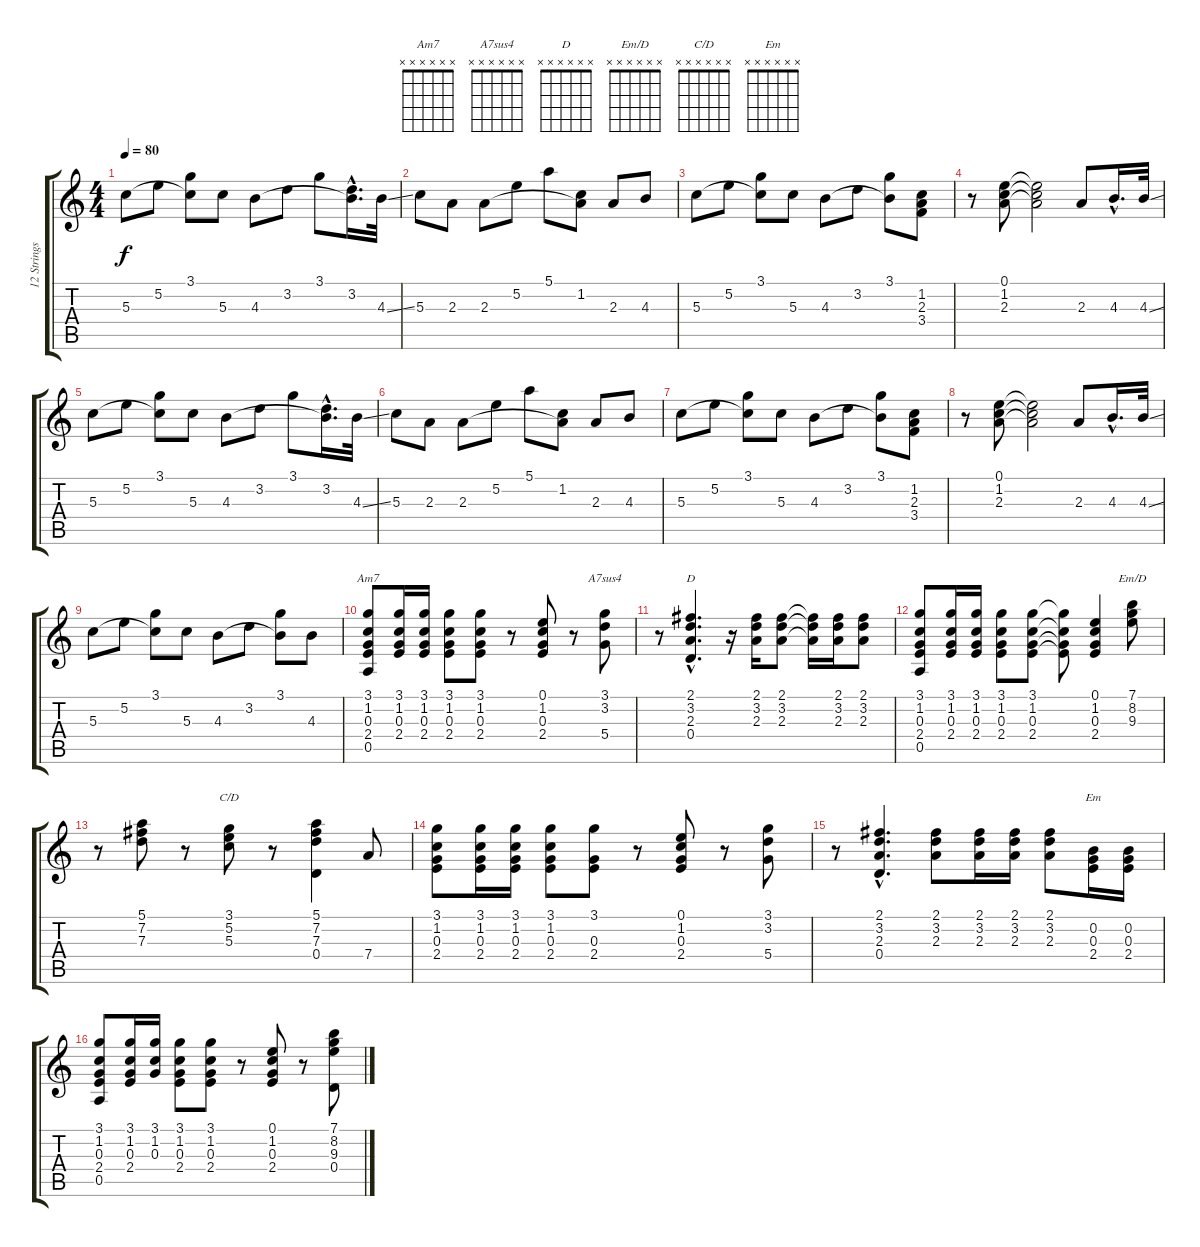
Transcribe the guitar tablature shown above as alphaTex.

\track ("12 Strings Guitar - Jimmy Page" "12 Strings") {instrument electricguitarjazz}
\staff {score tabs}
\tuning (E4 B3 G3 D3 A2 E2) {hide}
\chord ("Am7" x x x x x x) {firstfret 0}
\chord ("A7sus4" x x x x x x) {firstfret 0}
\chord ("D" x x x x x x) {firstfret 0}
\chord ("Em/D" x x x x x x) {firstfret 0}
\chord ("C/D" x x x x x x) {firstfret 0}
\chord ("Em" x x x x x x) {firstfret 0}
\ts (4 4)
\tempo 80
\clef g2
\ks c
5.3.8{dy f} 5.2.8 (3.1 5.3{t}).8 5.3.8 4.3.8 3.2.8 3.1.8 (3.2{hac} 4.3{hac t}).16{d} 4.3{ss}.32 |
5.3.8 2.3.8 2.3.8 5.2.8 5.1.8 (1.2 2.3{t}).8 2.3.8 4.3.8 |
5.3.8 5.2.8 (3.1 5.3{t}).8 5.3.8 4.3.8 3.2.8 (3.1 4.3{t}).8 (1.2 2.3 3.4).8 |
r.8 (0.1 1.2 2.3).8 (0.1{t} 1.2{t} 2.3{t}).2 2.3.8 4.3{hac}.16{d} 4.3{ss}.32 |
5.3.8 5.2.8 (3.1 5.3{t}).8 5.3.8 4.3.8 3.2.8 3.1.8 (3.2{hac} 4.3{hac t}).16{d} 4.3{ss}.32 |
5.3.8 2.3.8 2.3.8 5.2.8 5.1.8 (1.2 2.3{t}).8 2.3.8 4.3.8 |
5.3.8 5.2.8 (3.1 5.3{t}).8 5.3.8 4.3.8 3.2.8 (3.1 4.3{t}).8 (1.2 2.3 3.4).8 |
r.8 (0.1 1.2 2.3).8 (0.1{t} 1.2{t} 2.3{t}).2 2.3.8 4.3{hac}.16{d} 4.3{ss}.32 |
5.3.8 5.2.8 (3.1 5.3{t}).8 5.3.8 4.3.8 3.2.8 (3.1 4.3{t}).8 4.3.8 |
(3.1 1.2 0.3 2.4 0.5).8{ch "Am7"} (3.1 1.2 0.3 2.4).16 (3.1 1.2 0.3 2.4).16 (3.1 1.2 0.3 2.4).8 (3.1 1.2 0.3 2.4).8 r.8 (0.1 1.2 0.3 2.4).8 r.8 (3.1 3.2 5.4).8{ch "A7sus4"} |
r.8 (2.1{hac} 3.2{hac} 2.3{hac} 0.4{hac}).4{d ch "D"} r.16 (2.1 3.2 2.3).16 (2.1 3.2 2.3).8 (2.1{t} 3.2{t} 2.3{t}).16 (2.1 3.2 2.3).16 (2.1 3.2 2.3).8 |
(3.1 1.2 0.3 2.4 0.5).8 (3.1 1.2 0.3 2.4).16 (3.1 1.2 0.3 2.4).16 (3.1 1.2 0.3 2.4).8 (3.1 1.2 0.3 2.4).8 (3.1{t} 1.2{t} 0.3{t} 2.4{t}).8 (0.1 1.2 0.3 2.4).4 (7.1 8.2 9.3).8{ch "Em/D"} |
r.8 (5.1 7.2 7.3).8 r.8 (3.1 5.2 5.3).8{ch "C/D"} r.8 (5.1 7.2 7.3 0.4).4 7.4.8 |
(3.1 1.2 0.3 2.4).8 (3.1 1.2 0.3 2.4).16 (3.1 1.2 0.3 2.4).16 (3.1 1.2 0.3 2.4).8 (3.1 0.3 2.4).8 r.8 (0.1 1.2 0.3 2.4).8 r.8 (3.1 3.2 5.4).8 |
r.8 (2.1{hac} 3.2{hac} 2.3{hac} 0.4{hac}).4{d} (2.1 3.2 2.3).8 (2.1 3.2 2.3).16 (2.1 3.2 2.3).16 (2.1 3.2 2.3).8 (0.2 0.3 2.4).16{ch "Em"} (0.2 0.3 2.4).16 |
(3.1 1.2 0.3 2.4 0.5).8 (3.1 1.2 0.3 2.4).16 (3.1 1.2 0.3).16 (3.1 1.2 0.3 2.4).8 (3.1 1.2 0.3 2.4).8 r.8 (0.1 1.2 0.3 2.4).8 r.8 (7.1 8.2 9.3 0.4).8
